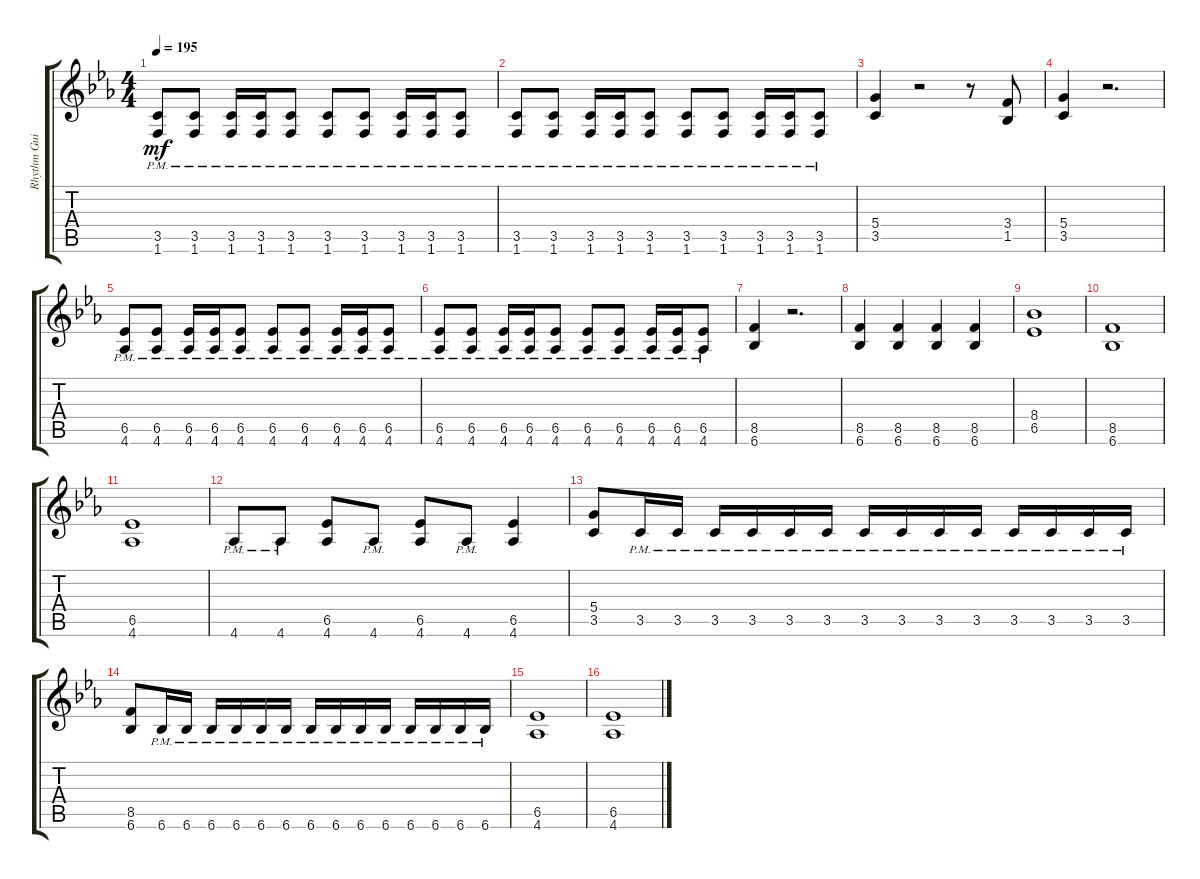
\track ("Rhythm Guitar" "Rhythm Gui") {instrument distortionguitar}
\staff {score tabs}
\tuning (E4 B3 G3 D3 A2 E2) {hide}
\ts (4 4)
\tempo 195
\clef g2
\ks cminor
(3.5{pm} 1.6{pm}).8{dy mf} (3.5{pm} 1.6{pm}).8 (3.5{pm} 1.6{pm}).16 (3.5{pm} 1.6{pm}).16 (3.5{pm} 1.6{pm}).8 (3.5{pm} 1.6{pm}).8 (3.5{pm} 1.6{pm}).8 (3.5{pm} 1.6{pm}).16 (3.5{pm} 1.6{pm}).16 (3.5{pm} 1.6{pm}).8 |
(3.5{pm} 1.6{pm}).8 (3.5{pm} 1.6{pm}).8 (3.5{pm} 1.6{pm}).16 (3.5{pm} 1.6{pm}).16 (3.5{pm} 1.6{pm}).8 (3.5{pm} 1.6{pm}).8 (3.5{pm} 1.6{pm}).8 (3.5{pm} 1.6{pm}).16 (3.5{pm} 1.6{pm}).16 (3.5{pm} 1.6{pm}).8 |
(5.4 3.5).4 r.2 r.8 (3.4 1.5).8 |
(5.4 3.5).4 r.2{d} |
(6.5{pm} 4.6{pm}).8 (6.5{pm} 4.6{pm}).8 (6.5{pm} 4.6{pm}).16 (6.5{pm} 4.6{pm}).16 (6.5{pm} 4.6{pm}).8 (6.5{pm} 4.6{pm}).8 (6.5{pm} 4.6{pm}).8 (6.5{pm} 4.6{pm}).16 (6.5{pm} 4.6{pm}).16 (6.5{pm} 4.6{pm}).8 |
(6.5{pm} 4.6{pm}).8 (6.5{pm} 4.6{pm}).8 (6.5{pm} 4.6{pm}).16 (6.5{pm} 4.6{pm}).16 (6.5{pm} 4.6{pm}).8 (6.5{pm} 4.6{pm}).8 (6.5{pm} 4.6{pm}).8 (6.5{pm} 4.6{pm}).16 (6.5{pm} 4.6{pm}).16 (6.5{pm} 4.6{pm}).8 |
(8.5 6.6).4 r.2{d} |
(8.5 6.6).4 (8.5 6.6).4 (8.5 6.6).4 (8.5 6.6).4 |
(8.4 6.5).1 |
(8.5 6.6).1 |
(6.5 4.6).1 |
4.6{pm}.8 4.6{pm}.8 (6.5 4.6).8 4.6{pm}.8 (6.5 4.6).8 4.6{pm}.8 (6.5 4.6).4 |
(5.4 3.5).8 3.5{pm}.16 3.5{pm}.16 3.5{pm}.16 3.5{pm}.16 3.5{pm}.16 3.5{pm}.16 3.5{pm}.16 3.5{pm}.16 3.5{pm}.16 3.5{pm}.16 3.5{pm}.16 3.5{pm}.16 3.5{pm}.16 3.5{pm}.16 |
(8.5 6.6).8 6.6{pm}.16 6.6{pm}.16 6.6{pm}.16 6.6{pm}.16 6.6{pm}.16 6.6{pm}.16 6.6{pm}.16 6.6{pm}.16 6.6{pm}.16 6.6{pm}.16 6.6{pm}.16 6.6{pm}.16 6.6{pm}.16 6.6{pm}.16 |
(6.5 4.6).1 |
(6.5 4.6).1
